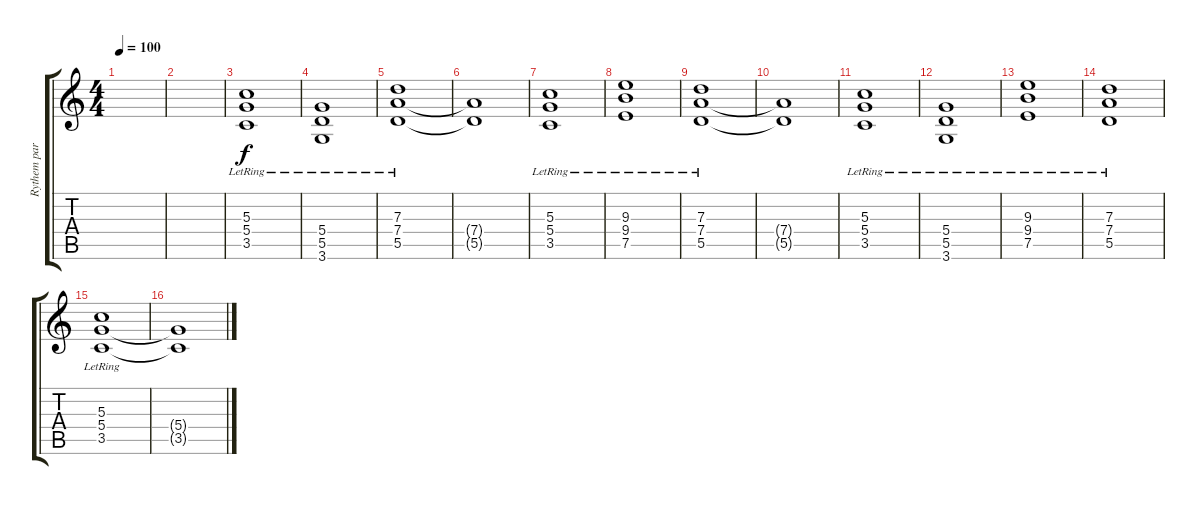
\track ("Rythem part 1" "Rythem par") {instrument distortionguitar}
\staff {score tabs}
\tuning (E4 B3 G3 D3 A2 E2) {hide}
\ts (4 4)
\tempo 100
\clef g2
\ks c
|
|
(5.3 5.4{lr} 3.5{lr}).1 |
(5.4 5.5{lr} 3.6{lr}).1 |
(7.3 7.4{lr} 5.5{lr}).1 |
(7.4{t} 5.5{t}).1 |
(5.3 5.4{lr} 3.5{lr}).1 |
(9.3 9.4{lr} 7.5{lr}).1 |
(7.3 7.4{lr} 5.5{lr}).1 |
(7.4{t} 5.5{t}).1 |
(5.3 5.4{lr} 3.5{lr}).1 |
(5.4 5.5{lr} 3.6{lr}).1 |
(9.3 9.4{lr} 7.5{lr}).1 |
(7.3 7.4{lr} 5.5{lr}).1 |
(5.3 5.4{lr} 3.5{lr}).1 |
(5.4{t} 3.5{t}).1
